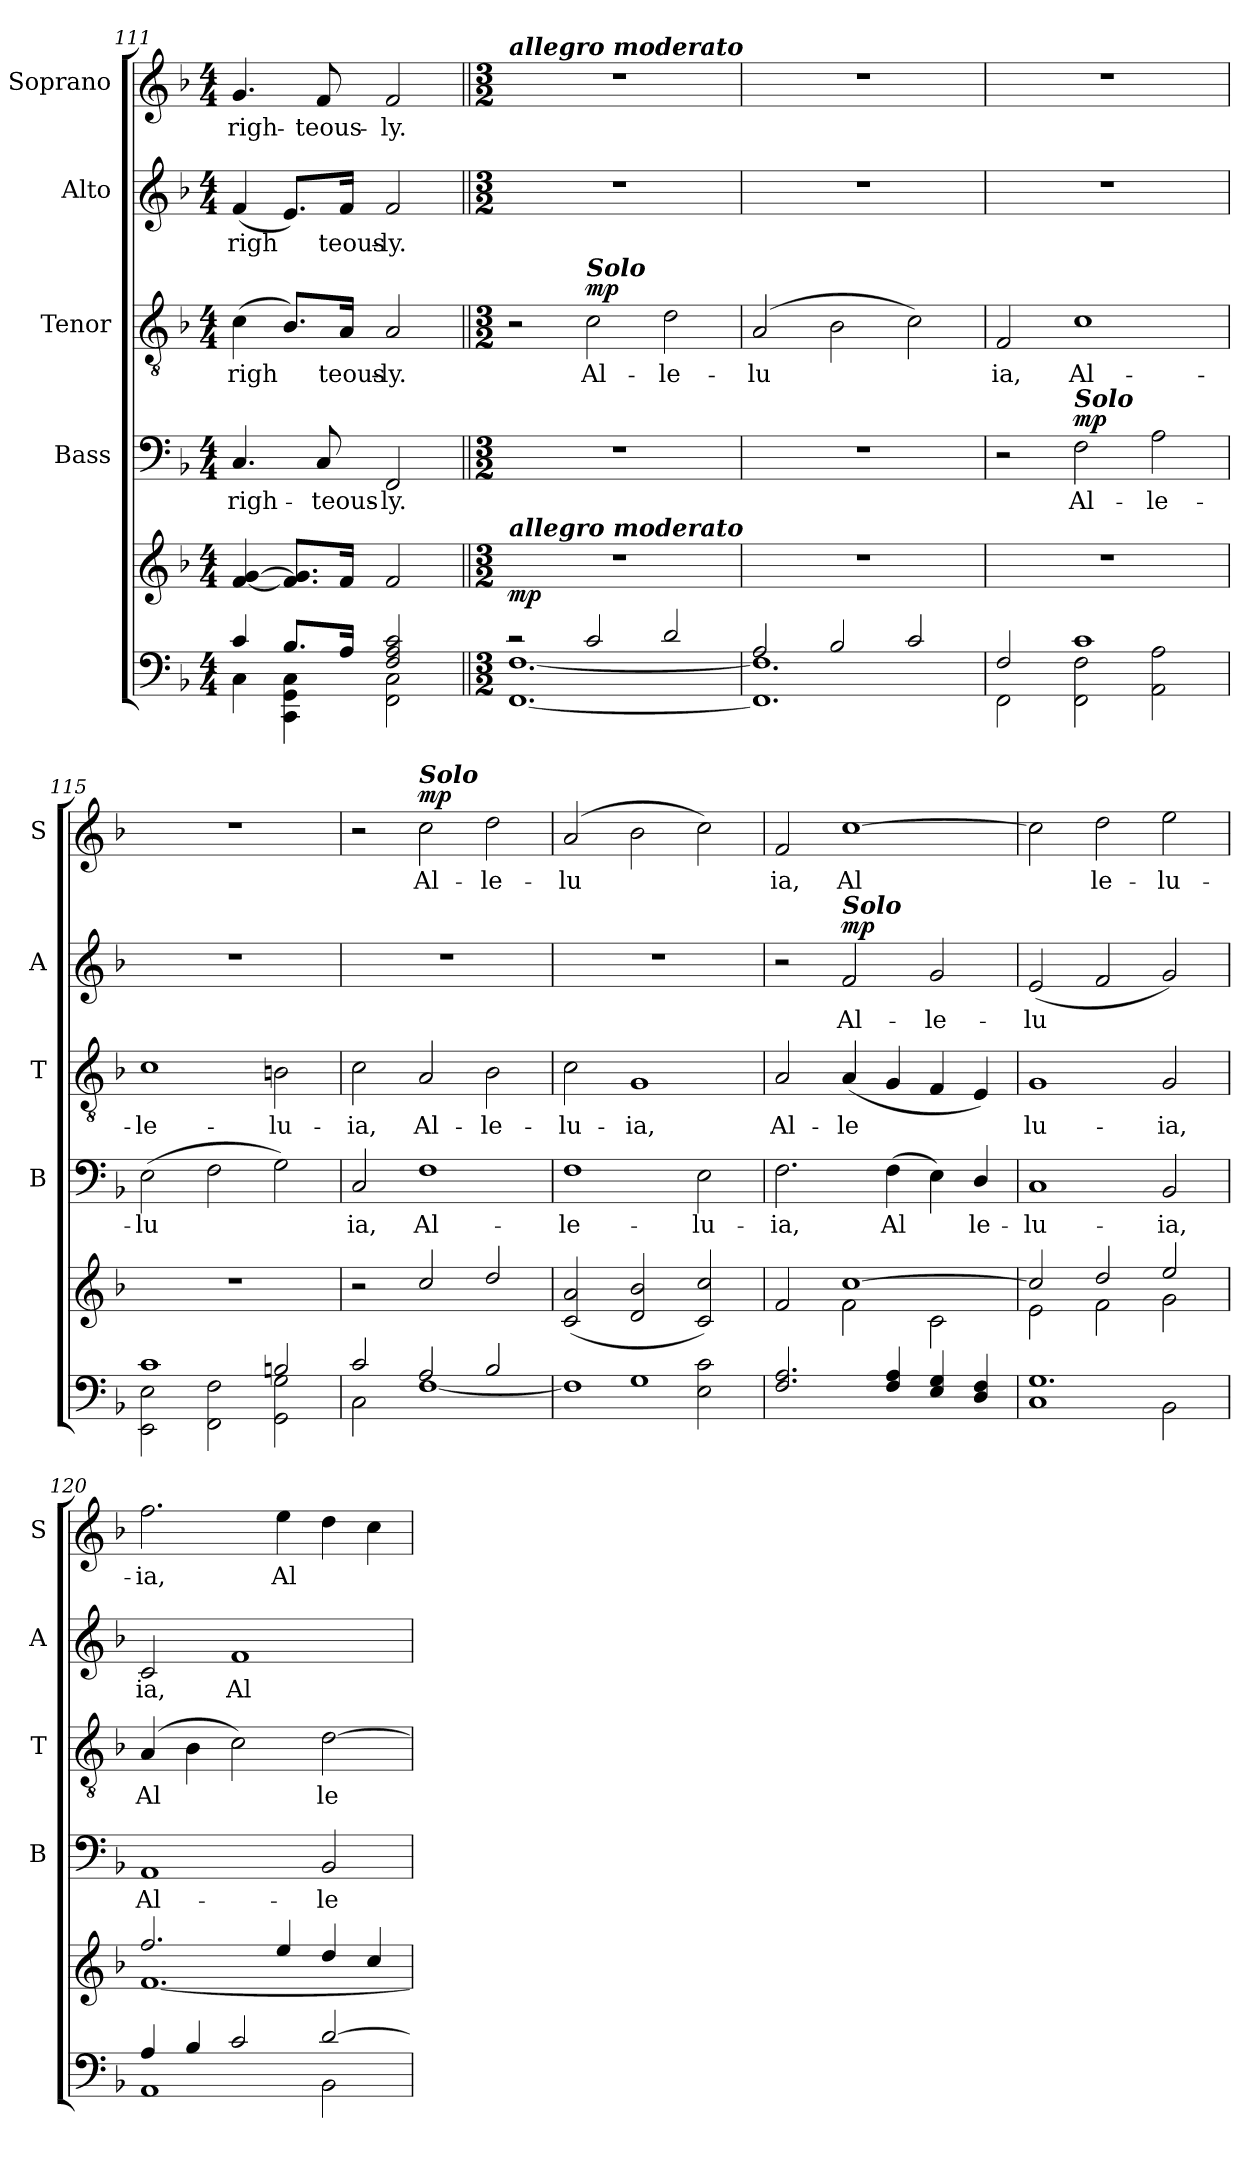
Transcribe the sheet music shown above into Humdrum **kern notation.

**kern	**kern	**dynam	**kern	**text	**dynam	**kern	**text	**dynam	**kern	**text	**dynam	**kern	**text	**dynam
*part6	*part5	*part5	*part4	*part4	*part4	*part3	*part3	*part3	*part2	*part2	*part2	*part1	*part1	*part1
*staff6	*staff5	*staff5	*staff4	*staff4	*staff4	*staff3	*staff3	*staff3	*staff2	*staff2	*staff2	*staff1	*staff1	*staff1
*	*	*	*I"Bass	*	*	*I"Tenor	*	*	*I"Alto	*	*	*I"Soprano	*	*
*	*	*	*I'B	*	*	*I'T	*	*	*I'A	*	*	*I'S	*	*
*clefF4	*clefG2	*	*clefF4	*	*	*clefGv2	*	*	*clefG2	*	*	*clefG2	*	*
*k[b-]	*k[b-]	*	*k[b-]	*	*	*k[b-]	*	*	*k[b-]	*	*	*k[b-]	*	*
*F:	*F:	*	*F:	*	*	*F:	*	*	*F:	*	*	*F:	*	*
*M4/4	*M4/4	*	*M4/4	*	*	*M4/4	*	*	*M4/4	*	*	*M4/4	*	*
=111	=111	=111	=111	=111	=111	=111	=111	=111	=111	=111	=111	=111	=111	=111
*^	*	*	*	*	*	*	*	*	*	*	*	*	*	*
!	!	!	!	!	!LO:LY:b	!	!	!LO:LY:b	!	!	!LO:LY:b	!	!	!LO:LY:b	!
4c/	4C\	[4f/ [4g/	.	4.C/	righ-	.	(<4c\	righ­	.	(<4f/	righ­	.	4.g/	righ-	.
8.B-/L	4CC\ 4GG\ 4C\	8.f/] 8.g/]L	.	.	.	.	8.B-/L)	.	.	8.e/L)	.	.	.	.	.
!	!	!	!	!	!LO:LY:b	!	!	!	!	!	!	!	!	!LO:LY:b	!
.	.	.	.	8C/	-teous-	.	.	.	.	.	.	.	8f/	-teous-	.
!	!	!	!	!	!	!	!	!LO:LY:b	!	!	!LO:LY:b	!	!	!	!
16A/Jk	.	16f/Jk	.	.	.	.	16A/Jk	teous-	.	16f/Jk	teous-	.	.	.	.
!	!	!	!	!	!LO:LY:b	!	!	!LO:LY:b	!	!	!LO:LY:b	!	!	!LO:LY:b	!
2F/ 2A/ 2c/	2FF\ 2C\	2f/	.	2FF/	-ly.	.	2A/	-ly.	.	2f/	-ly.	.	2f/	-ly.	.
=112||	=112||	=112||	=112||	=112||	=112||	=112||	=112||	=112||	=112||	=112||	=112||	=112||	=112||	=112||	=112||
*M3/2	*	*M3/2	*	*M3/2	*	*	*M3/2	*	*	*M3/2	*	*	*M3/2	*	*
!	!	!	!	!	!	!	!	!	!	!	!	!	!LO:TX:a:Bi:t=allegro moderato	!	!
!	!	!LO:TX:a:Bi:t=allegro moderato	!	!	!	!	!	!	!	!	!	!	!	!	!
!	!	!	!LO:DY:b	!	!	!	!	!	!	!	!	!	!	!	!
2rc	[1.FF [1.F	1.r	mp	1.r	.	.	2r	.	.	1.r	.	.	1.r	.	.
!	!	!	!	!	!	!	!LO:TX:a:Bi:t=Solo	!	!	!	!	!	!	!	!
!	!	!	!	!	!	!	!	!LO:LY:b	!LO:DY:b	!	!	!	!	!	!
2c/	.	.	.	.	.	.	2c\	Al-	mp	.	.	.	.	.	.
!	!	!	!	!	!	!	!	!LO:LY:b	!	!	!	!	!	!	!
2d/	.	.	.	.	.	.	2d\	-le-	.	.	.	.	.	.	.
=113	=113	=113	=113	=113	=113	=113	=113	=113	=113	=113	=113	=113	=113	=113	=113
!	!	!	!	!	!	!	!	!LO:LY:b	!	!	!	!	!	!	!
2A/	1.FF] 1.F]	1.r	.	1.r	.	.	(>2A/	-lu­	.	1.r	.	.	1.r	.	.
2B-/	.	.	.	.	.	.	2B-\	.	.	.	.	.	.	.	.
2c/	.	.	.	.	.	.	2c\)	.	.	.	.	.	.	.	.
=114	=114	=114	=114	=114	=114	=114	=114	=114	=114	=114	=114	=114	=114	=114	=114
!	!	!	!	!	!	!	!	!LO:LY:b	!	!	!	!	!	!	!
2F/	2FF\	1.r	.	2r	.	.	2F/	ia,	.	1.r	.	.	1.r	.	.
!	!	!	!	!LO:TX:a:Bi:t=Solo	!	!	!	!	!	!	!	!	!	!	!
!	!	!	!	!	!LO:LY:b	!LO:DY:b	!	!LO:LY:b	!	!	!	!	!	!	!
1c	2FF\ 2F\	.	.	2F\	Al-	mp	1c	Al-	.	.	.	.	.	.	.
!	!	!	!	!	!LO:LY:b	!	!	!	!	!	!	!	!	!	!
.	2AA\ 2A\	.	.	2A\	-le-	.	.	.	.	.	.	.	.	.	.
=115	=115	=115	=115	=115	=115	=115	=115	=115	=115	=115	=115	=115	=115	=115	=115
!	!	!	!	!	!LO:LY:b	!	!	!LO:LY:b	!	!	!	!	!	!	!
1c	2EE\ 2E\	1.r	.	(>2E\	-lu­	.	1c	-le-	.	1.r	.	.	1.r	.	.
.	2FF\ 2F\	.	.	2F\	.	.	.	.	.	.	.	.	.	.	.
!	!	!	!	!	!	!	!	!LO:LY:b	!	!	!	!	!	!	!
2Bn/	2GG\ 2G\	.	.	2G\)	.	.	2Bn\	-lu-	.	.	.	.	.	.	.
!!LO:PB:g=z
=116	=116	=116	=116	=116	=116	=116	=116	=116	=116	=116	=116	=116	=116	=116	=116
!	!	!	!	!	!LO:LY:b	!	!	!LO:LY:b	!	!	!	!	!	!	!
2c/	2C\	2r	.	2C/	ia,	.	2c\	-ia,	.	1.r	.	.	2r	.	.
!	!	!	!	!	!	!	!	!	!	!	!	!	!LO:TX:a:Bi:t=Solo	!	!
!	!	!	!	!	!LO:LY:b	!	!	!LO:LY:b	!	!	!	!	!	!LO:LY:b	!LO:DY:b
2A/	[1F	2cc/	.	1F	Al-	.	2A/	Al-	.	.	.	.	2cc\	Al-	mp
!	!	!	!	!	!	!	!	!LO:LY:b	!	!	!	!	!	!LO:LY:b	!
2B-i/	.	2dd/	.	.	.	.	2B-i\	-le-	.	.	.	.	2dd\	-le-	.
=117	=117	=117	=117	=117	=117	=117	=117	=117	=117	=117	=117	=117	=117	=117	=117
!	!	!	!	!	!LO:LY:b	!	!	!LO:LY:b	!	!	!	!	!	!LO:LY:b	!
2ryy	1F]	(>2c/ 2a/	.	1F	-le-	.	2c\	-lu-	.	1.r	.	.	(>2a/	-lu­	.
!	!	!	!	!	!	!	!	!LO:LY:b	!	!	!	!	!	!	!
1G	.	2d/ 2b-/	.	.	.	.	1G	-ia,	.	.	.	.	2b-\	.	.
!	!	!	!	!	!LO:LY:b	!	!	!	!	!	!	!	!	!	!
.	2E\ 2c\	2c/ 2cc/)	.	2E\	-lu-	.	.	.	.	.	.	.	2cc\)	.	.
=118	=118	=118	=118	=118	=118	=118	=118	=118	=118	=118	=118	=118	=118	=118	=118
*	*	*^	*	*	*	*	*	*	*	*	*	*	*	*	*
!	!	!	!	!	!	!LO:LY:b	!	!	!LO:LY:b	!	!	!	!	!	!LO:LY:b	!
*v	*v	*	*	*	*	*	*	*	*	*	*	*	*	*	*	*
2.F/ 2.A/	2f/	2ryy	.	2.F\	-ia,	.	2A/	Al-	.	2r	.	.	2f/	ia,	.
!	!	!	!	!	!	!	!	!	!	!LO:TX:a:Bi:t=Solo	!	!	!	!	!
!	!	!	!	!	!	!	!	!LO:LY:b	!	!	!LO:LY:b	!LO:DY:b	!	!LO:LY:b	!
.	[1cc	2f\	.	.	.	.	(<4A/	-le­	.	2f/	Al-	mp	[1cc	Al­	.
!	!	!	!	!	!LO:LY:b	!	!	!	!	!	!	!	!	!	!
4F/ 4A/	.	.	.	(>4F\	Al­	.	4G/	.	.	.	.	.	.	.	.
!	!	!	!	!	!	!	!	!	!	!	!LO:LY:b	!	!	!	!
4E/ 4G/	.	2c\	.	4E\)	.	.	4F/	.	.	2g/	-le-	.	.	.	.
!	!	!	!	!	!LO:LY:b	!	!	!	!	!	!	!	!	!	!
4D/ 4F/	.	.	.	4D/	le-	.	4E/)	.	.	.	.	.	.	.	.
=119	=119	=119	=119	=119	=119	=119	=119	=119	=119	=119	=119	=119	=119	=119	=119
*^	*	*	*	*	*	*	*	*	*	*	*	*	*	*	*
!	!	!	!	!	!	!LO:LY:b	!	!	!LO:LY:b	!	!	!LO:LY:b	!	!	!	!
1.G	1C	2cc/]	2e\	.	1C	-lu-	.	1G	lu-	.	(<2e/	-lu	.	2cc\]	.	.
!	!	!	!	!	!	!	!	!	!	!	!	!	!	!	!LO:LY:b	!
.	.	2dd/	2f\	.	.	.	.	.	.	.	2f/	.	.	2dd\	le-	.
!	!	!	!	!	!	!LO:LY:b	!	!	!LO:LY:b	!	!	!	!	!	!LO:LY:b	!
.	2BB-\	2ee/	2g\	.	2BB-/	-ia,	.	2G/	-ia,	.	2g/)	.	.	2ee\	-lu-	.
=120	=120	=120	=120	=120	=120	=120	=120	=120	=120	=120	=120	=120	=120	=120	=120	=120
!	!	!	!	!	!	!LO:LY:b	!	!	!LO:LY:b	!	!	!LO:LY:b	!	!	!LO:LY:b	!
4A/	1AA	2.ff/	[1.f	.	1AA	Al-	.	(>4A/	Al­	.	2c/	ia,	.	2.ff\	-ia,	.
4B-/	.	.	.	.	.	.	.	4B-\	.	.	.	.	.	.	.	.
!	!	!	!	!	!	!	!	!	!	!	!	!LO:LY:b	!	!	!	!
2c/	.	.	.	.	.	.	.	2c\)	.	.	1f	Al-	.	.	.	.
!	!	!	!	!	!	!	!	!	!	!	!	!	!	!	!LO:LY:b	!
.	.	4ee/	.	.	.	.	.	.	.	.	.	.	.	4ee\	Al­	.
!	!	!	!	!	!	!LO:LY:b	!	!	!LO:LY:b	!	!	!	!	!	!	!
[2d/	2BB-\	4dd/	.	.	2BB-/	-le-	.	[2d\	le­	.	.	.	.	4dd\	.	.
.	.	4cc/	.	.	.	.	.	.	.	.	.	.	.	4cc\	.	.
*v	*v	*	*	*	*	*	*	*	*	*	*	*	*	*	*	*
*	*v	*v	*	*	*	*	*	*	*	*	*	*	*	*	*
=	=	=	=	=	=	=	=	=	=	=	=	=	=	=
*-	*-	*-	*-	*-	*-	*-	*-	*-	*-	*-	*-	*-	*-	*-
